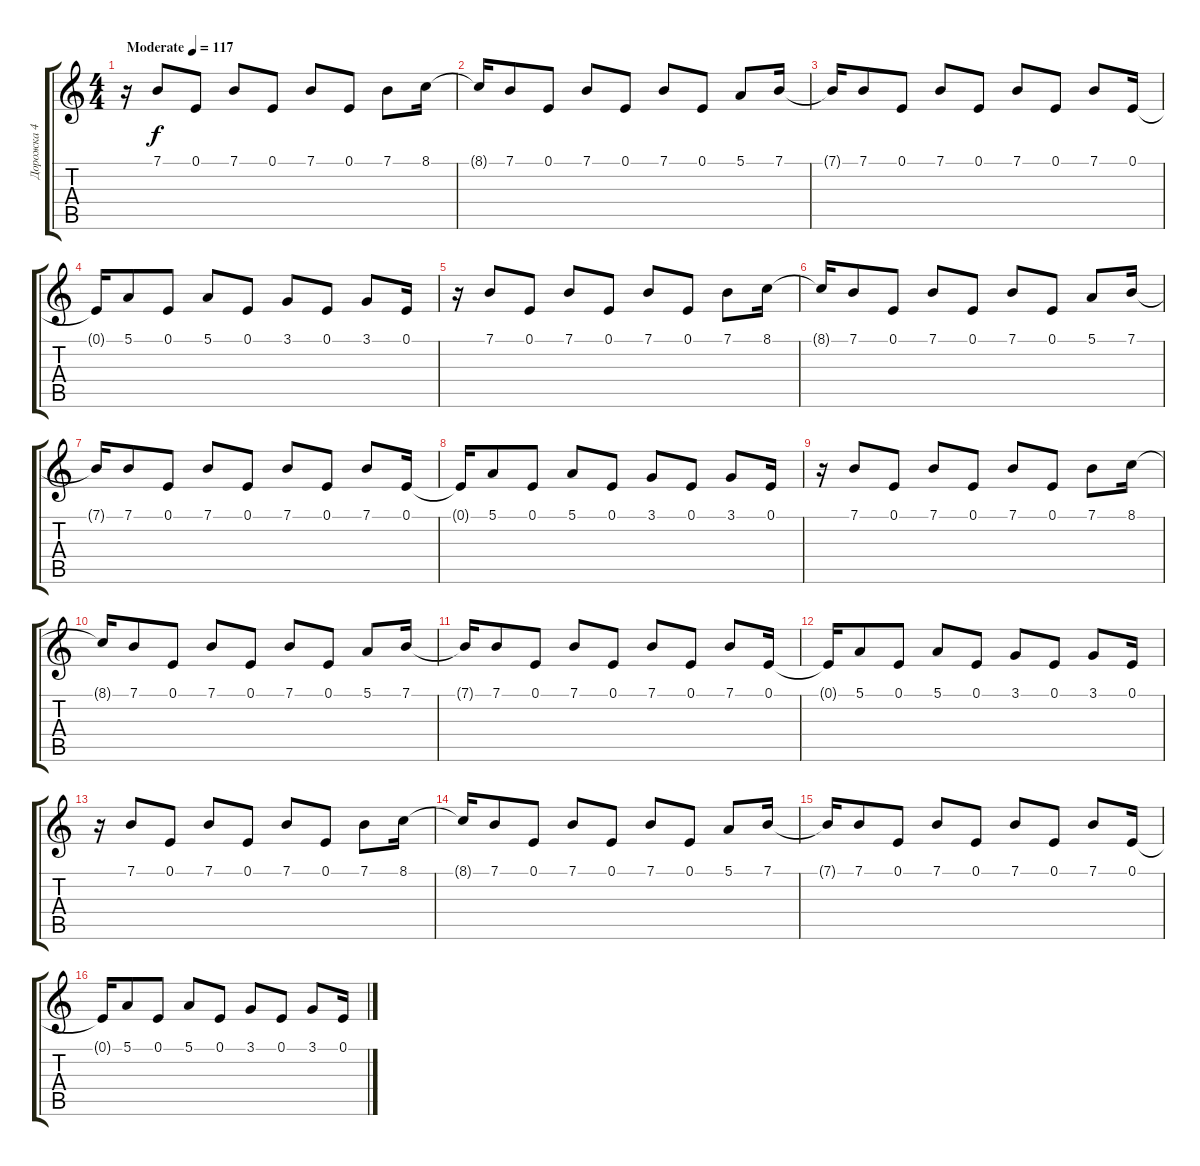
\track ("Дорожка 4" "Дорожка 4") {instrument brightacousticpiano}
\staff {score tabs}
\tuning (E4 B3 G3 D3 A2 E2) {hide}
\ts (4 4)
\tempo (117 "Moderate")
\clef g2
\ks c
r.16{dy f instrument brightacousticpiano} 7.1.8 0.1.8 7.1.8 0.1.8 7.1.8 0.1.8 7.1.8 8.1.16 |
8.1{t}.16 7.1.8 0.1.8 7.1.8 0.1.8 7.1.8 0.1.8 5.1.8 7.1.16 |
7.1{t}.16 7.1.8 0.1.8 7.1.8 0.1.8 7.1.8 0.1.8 7.1.8 0.1.16 |
0.1{t}.16 5.1.8 0.1.8 5.1.8 0.1.8 3.1.8 0.1.8 3.1.8 0.1.16 |
r.16 7.1.8 0.1.8 7.1.8 0.1.8 7.1.8 0.1.8 7.1.8 8.1.16 |
8.1{t}.16 7.1.8 0.1.8 7.1.8 0.1.8 7.1.8 0.1.8 5.1.8 7.1.16 |
7.1{t}.16 7.1.8 0.1.8 7.1.8 0.1.8 7.1.8 0.1.8 7.1.8 0.1.16 |
0.1{t}.16 5.1.8 0.1.8 5.1.8 0.1.8 3.1.8 0.1.8 3.1.8 0.1.16 |
r.16 7.1.8 0.1.8 7.1.8 0.1.8 7.1.8 0.1.8 7.1.8 8.1.16 |
8.1{t}.16 7.1.8 0.1.8 7.1.8 0.1.8 7.1.8 0.1.8 5.1.8 7.1.16 |
7.1{t}.16 7.1.8 0.1.8 7.1.8 0.1.8 7.1.8 0.1.8 7.1.8 0.1.16 |
0.1{t}.16 5.1.8 0.1.8 5.1.8 0.1.8 3.1.8 0.1.8 3.1.8 0.1.16 |
r.16 7.1.8 0.1.8 7.1.8 0.1.8 7.1.8 0.1.8 7.1.8 8.1.16 |
8.1{t}.16 7.1.8 0.1.8 7.1.8 0.1.8 7.1.8 0.1.8 5.1.8 7.1.16 |
7.1{t}.16 7.1.8 0.1.8 7.1.8 0.1.8 7.1.8 0.1.8 7.1.8 0.1.16 |
0.1{t}.16 5.1.8 0.1.8 5.1.8 0.1.8 3.1.8 0.1.8 3.1.8 0.1.16
